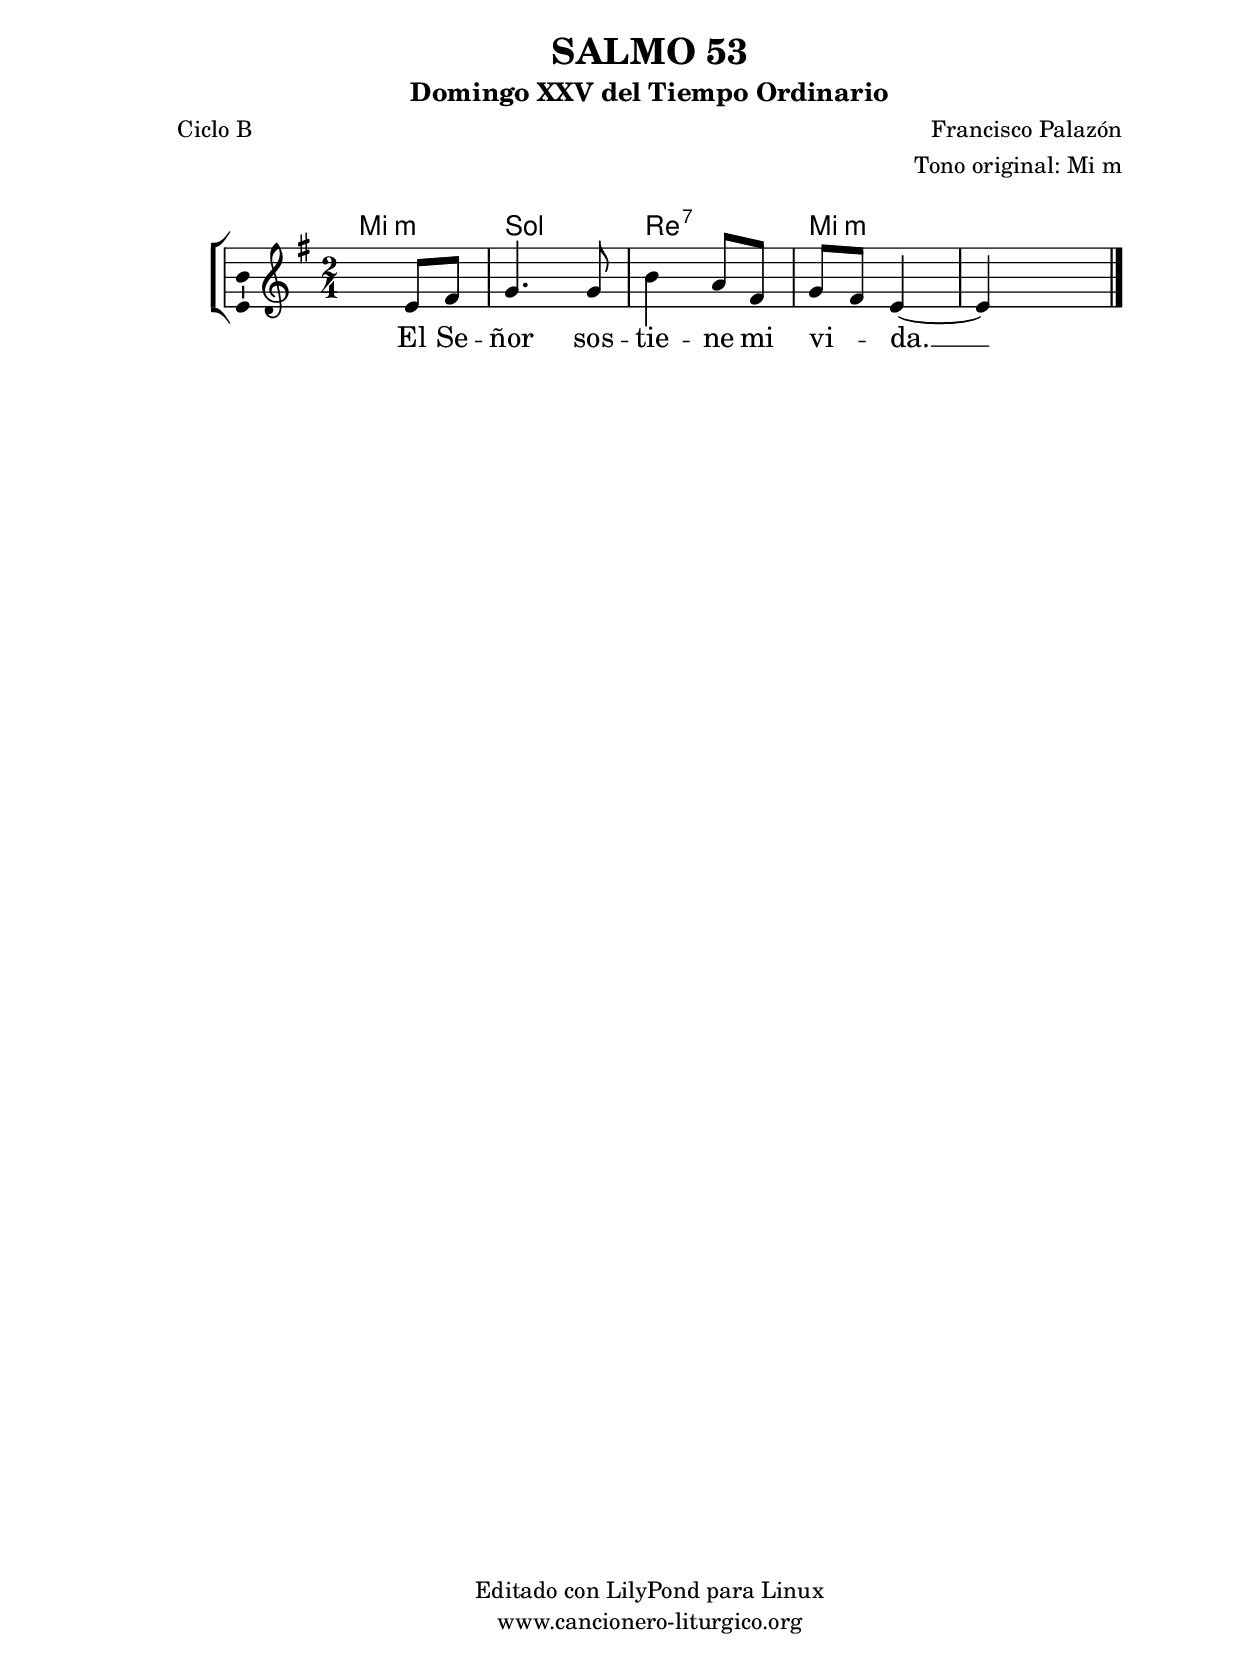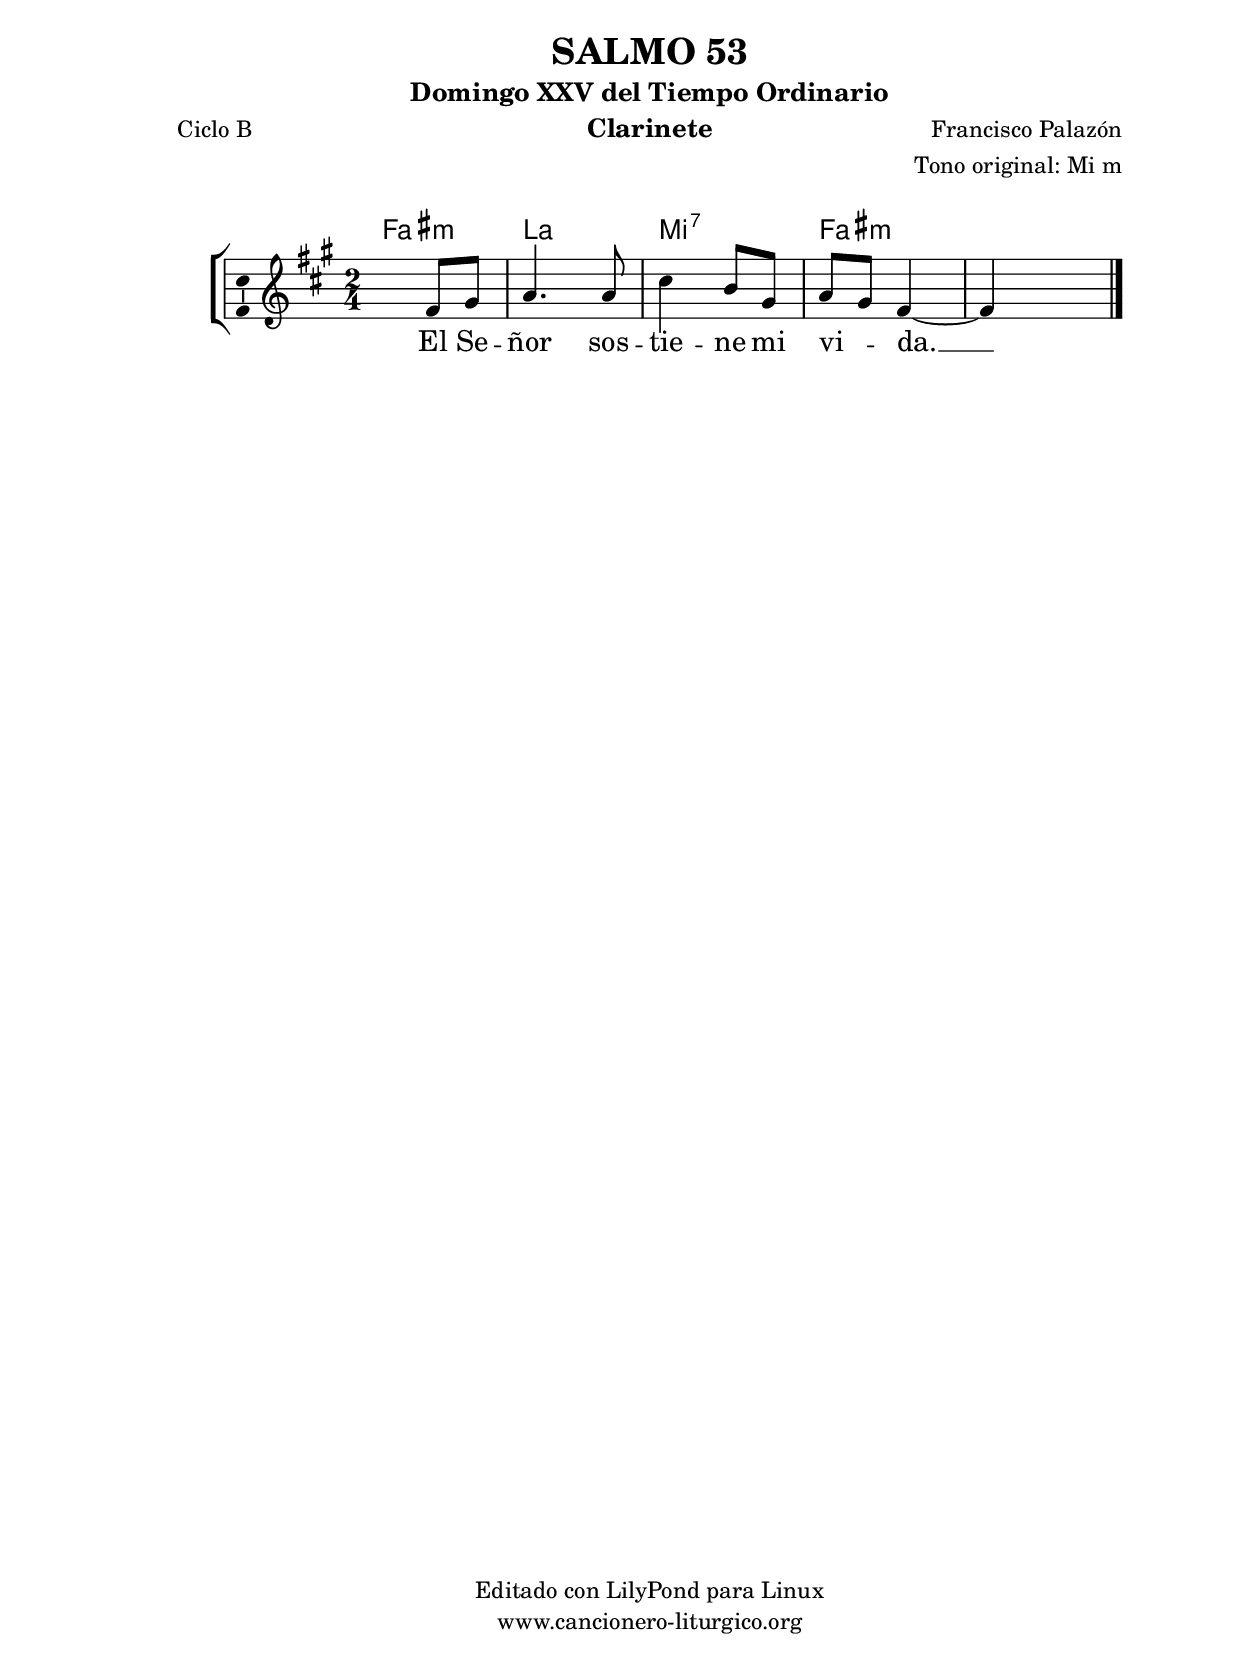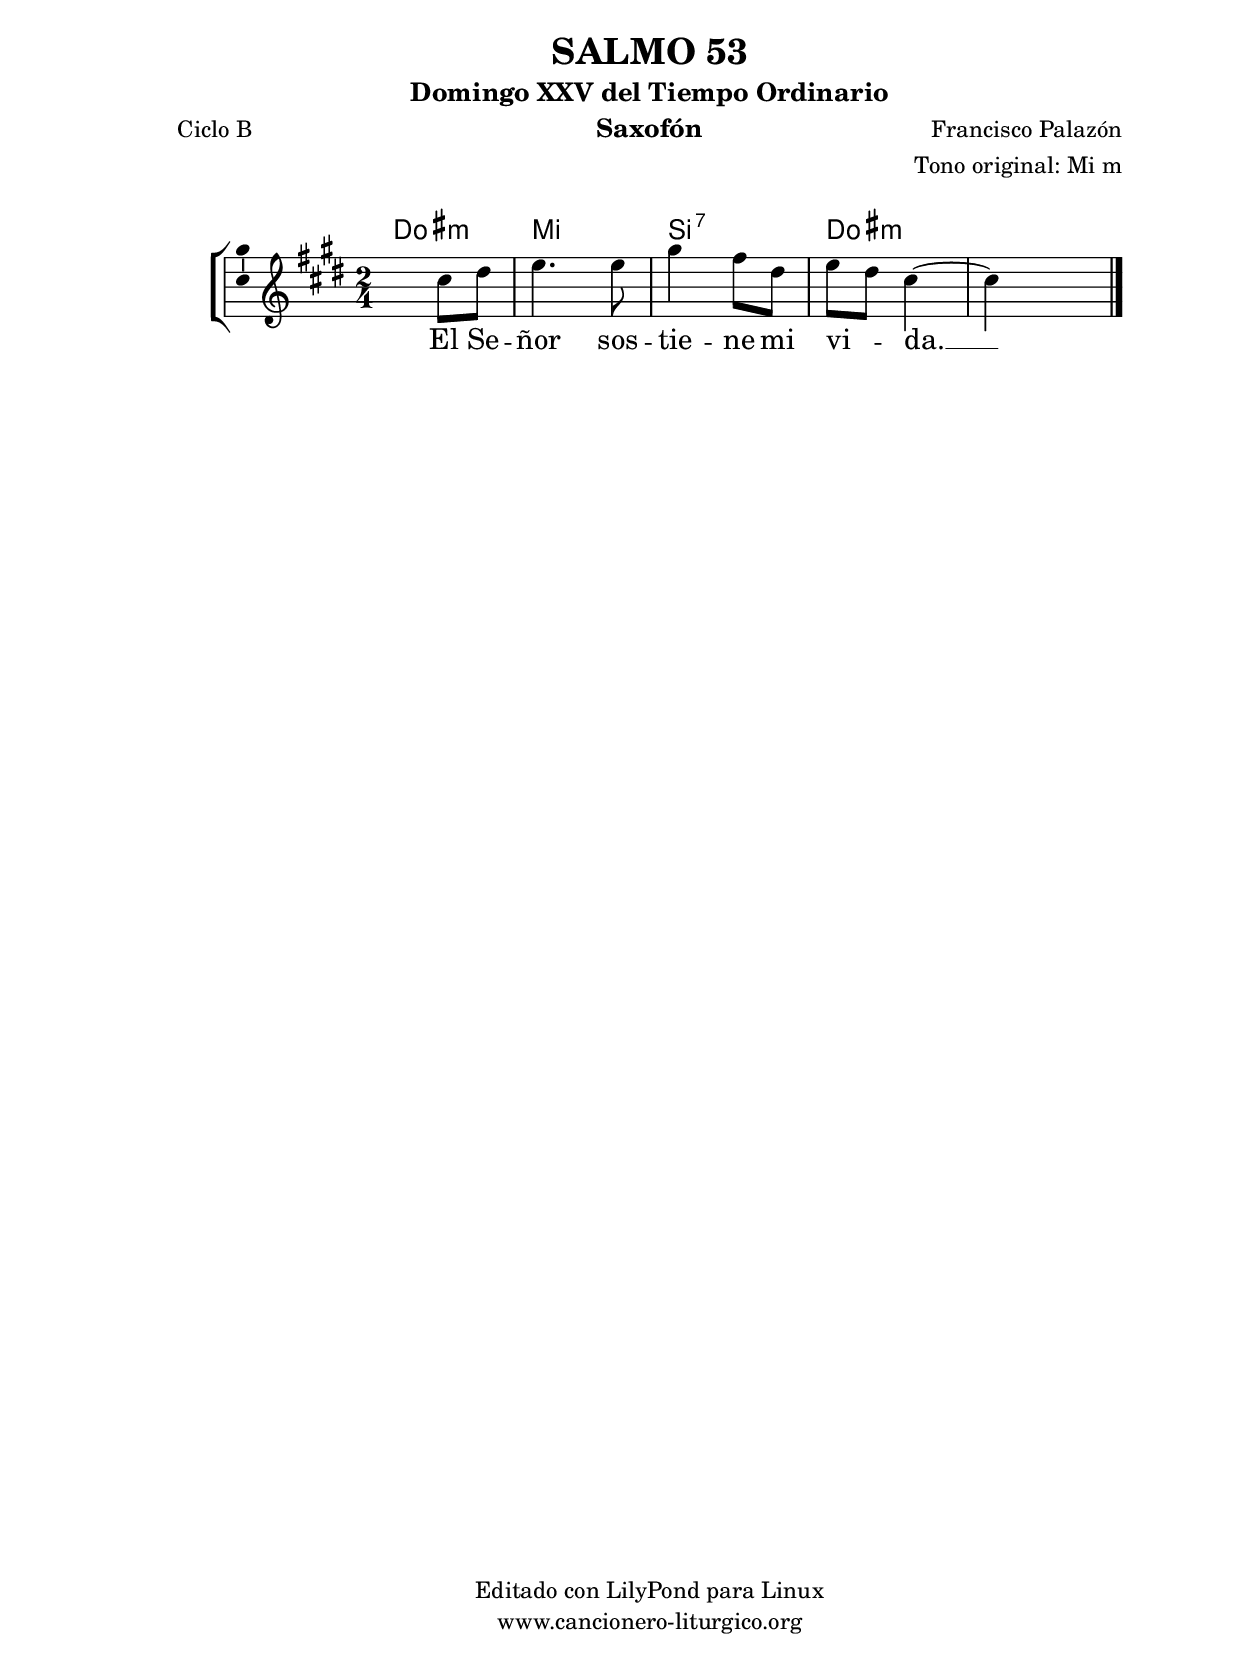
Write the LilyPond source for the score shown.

%
%para convertir .midi en .wav:
%timidity filename.midi -Ow -o finename.wav
%
%
%Para convertir de .wav a .mp3:
%lame -h -m j filename.wav
%
%
%para escuchar el midi:
%timidity nombrefichero.midi
%


%versión de lilypond para la que se ha escrito esta partitura:
\version "2.16.0"

	%Tamaño papel
	#(set-default-paper-size "a4")
	%Tamaño partitura
	#(set-global-staff-size 20)
	%No responde al pulsar sobre una nota
	#(ly:set-option 'point-and-click #f)

%parámetros del encabezamiento:
\header {
	title = "SALMO 53"
	subtitle = "Domingo XXV del Tiempo Ordinario"
	composer = "Francisco Palazón"
	poet = "Ciclo B"
	meter = ""
	arranger = "Tono original: Mi m"
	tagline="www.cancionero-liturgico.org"
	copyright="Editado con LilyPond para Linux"
	}

%parámetros asociados al papel:
\paper  {
	oddHeaderMarkup = \markup {\fill-line { \on-the-fly #not-first-page \fromproperty #'header:title \on-the-fly #not-first-page \fromproperty #'header:composer }}
	evenHeaderMarkup = \markup {\fill-line { \fromproperty #'header:composer \fromproperty #'header:title }}
	#(set-paper-size "a4")
	print-page-number = ##f
	first-page-number = 1
	print-first-page-number = ##f
%	head-separation = 3.0 \cm
	top-margin = 2.0 \cm
	bottom-margin = 0.5\cm
%%%	bottom-margin = -1.0\cm
	left-margin = 3.0 \cm
	line-width = 16.0 \cm 
	indent = 8\mm
	interscoreline = 2.\mm
	between-system-space = 15\mm
%	para que las partituras no llenen la hoja:
	ragged-bottom = ##t
%	idem para la última hoja:
	ragged-last-bottom = ##f
%	para que las partituras llenen el ancho del papel:
	ragged-last = ##f
	after-title-space = 2.5 \cm
%page-count=1
%system-count=8

	%Flexible Vertical Spacing
%	markup-markup-spacing =
%	#'((basic-distance . 15) (minimum-distance . 15) (padding . 3))
	markup-system-spacing =
	#'((basic-distance . 15) (minimum-distance . 15) (padding . 3))
	system-system-spacing =
	#'((basic-distance . 15) (minimum-distance . 15) (padding . 3))
	score-system-spacing =
	#'((basic-distance . 15) (minimum-distance . 15) (padding . 5))
%	top-system-spacing = % header
%	#'((basic-distance . 8) (minimum-distance . 0) (padding . 3))
%	top-markup-spacing =
%	#'((basic-distance . 20) (minimum-distance . 20) (padding . 3))
	last-bottom-spacing = % footer
	#'((basic-distance . 5) (minimum-distance . 5) (padding . 3))
%	score-markup-spacing =
%	#'((basic-distance . 16) (minimum-distance . 13) (padding . 3))

	}


%parámetros que afectan a toda la partitura:
global =  {
	%clave de sol (G):
	\clef G
	%armadura:
%	\transpose bes c
	\key e \minor
	\tempo 4=80
	\set Score.tempoHideNote = ##t
	}


acordes = {
	\italianChords
	\chordmode {
%	\transpose bes c
{

e2:m g d:7 e:m s2

	}
	}
}

melodia = 
%	\transpose bes c'
{
	\relative c'{

\time 2/4

s4 e8 fis
g4. g8
b4 a8 fis
g8 fis e4~
e4 s4

	\bar "|."
	}
	}


texto = \lyricmode {
El Se -- ñor sos -- tie -- ne mi vi -- _ da. __
	}


acordesStaff = \context ChordNames = acordesStaff <<
	\set chordChanges = ##t
	\acordes
	>>


vozStaff = \context Voice = vozStaff
\with {\consists "Ambitus_engraver"}
<<
%	\set Staff.instrumentName = ""
%	\set Staff.shortInstrumentName = ""
%	\set Staff.midiInstrument = #"clarinet"
%	\set Staff.midiInstrument = #"cello"
%	\set Staff.midiInstrument = #"flute"
	\set Staff.midiInstrument = #"electric guitar (jazz)"
%	\set Staff.midiInstrument = #"english horn"
%	\set Staff.midiInstrument = #"violin"
%	\set Staff.midiInstrument = #"glockenspiel"
	\set Staff.midiMinimumVolume = #0.7
	\set Staff.midiMaximumVolume = #0.9
	\global
	\melodia
	>>


textoStaff = \context Lyrics = textoStaff <<
	\lyricsto vozStaff \texto
	>>

\book {
	\score {
		\context ChoirStaff {
			\override StaffGroup.SystemStartBracket #'collapse-height = #1
			\override Score.SystemStartBar #'collapse-height = #1
			<<
			\acordesStaff
			\vozStaff
			\textoStaff
			>>
			}
		\layout {
	    		\context {
				\Lyrics
				\override LyricText #'font-size = #2
				}
	   		 \context {
				\Score
				%fontSize = #3
				\override StaffSymbol #'staff-space = #(magstep +3)
				%\override Beam #'thickness = #0.55
				%\override SpacingSpanner #'spacing-increment = #1.0
				%\override Slur #'height-limit = #1.5
				}
			}
		}
	\score {
		\unfoldRepeats
		\context ChoirStaff {
			<<
			\acordesStaff
			\vozStaff
			>>
			}
		\midi {
	  		\context {
	  			\Score
				tempoWholesPerMinute = #(ly:make-moment 70 4)
				}
			}
		}
	}

%Partitura para clarinete
#(define output-suffix "C")
\book {
	\header{
		instrument = "Clarinete"
		}
	\score {
		\context ChoirStaff {
			\override StaffGroup.SystemStartBracket #'collapse-height = #1
			\override Score.SystemStartBar #'collapse-height = #1
\transpose c d
			<<
			\acordesStaff
			\vozStaff
			\textoStaff
			>>
			}
		\layout {
	    		\context {
				\Lyrics
				\override LyricText #'font-size = #2
				}
	   		 \context {
				\Score
				%fontSize = #3
				\override StaffSymbol #'staff-space = #(magstep +3)
				%\override Beam #'thickness = #0.55
				%\override SpacingSpanner #'spacing-increment = #1.0
				%\override Slur #'height-limit = #1.5
				}
			}
		}
	}

%Partitura para saxofón
#(define output-suffix "S")
\book {
	\header{
		instrument = "Saxofón"
		}
	\score {
		\context ChoirStaff {
			\override StaffGroup.SystemStartBracket #'collapse-height = #1
			\override Score.SystemStartBar #'collapse-height = #1
\transpose c a
			<<
			\acordesStaff
			\vozStaff
			\textoStaff
			>>
			}
		\layout {
	    		\context {
				\Lyrics
				\override LyricText #'font-size = #2
				}
	   		 \context {
				\Score
				%fontSize = #3
				\override StaffSymbol #'staff-space = #(magstep +3)
				%\override Beam #'thickness = #0.55
				%\override SpacingSpanner #'spacing-increment = #1.0
				%\override Slur #'height-limit = #1.5
				}
			}
		}
	}

